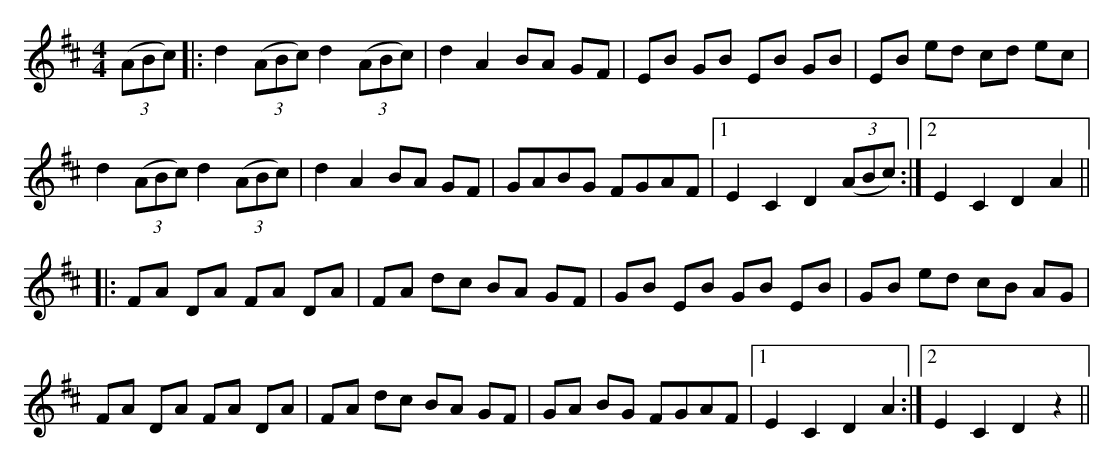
X:1
M:4/4
K:D
((3ABc)|:d2 ((3ABc) d2 ((3ABc)|d2 A2 BA GF|EB GB EB GB|EB ed cd ec|
d2 ((3ABc) d2 ((3ABc)|d2 A2 BA GF|GABG FGAF|1 E2 C2 D2 ((3ABc):|2 E2 C2 D2 A2||
|:FA DA FA DA|FA dc BA GF|GB EB GB EB|GB ed cB AG|
FA DA FA DA|FA dc BA GF|GA BG FGAF|1 E2 C2 D2 A2:|2 E2 C2 D2 z2||
